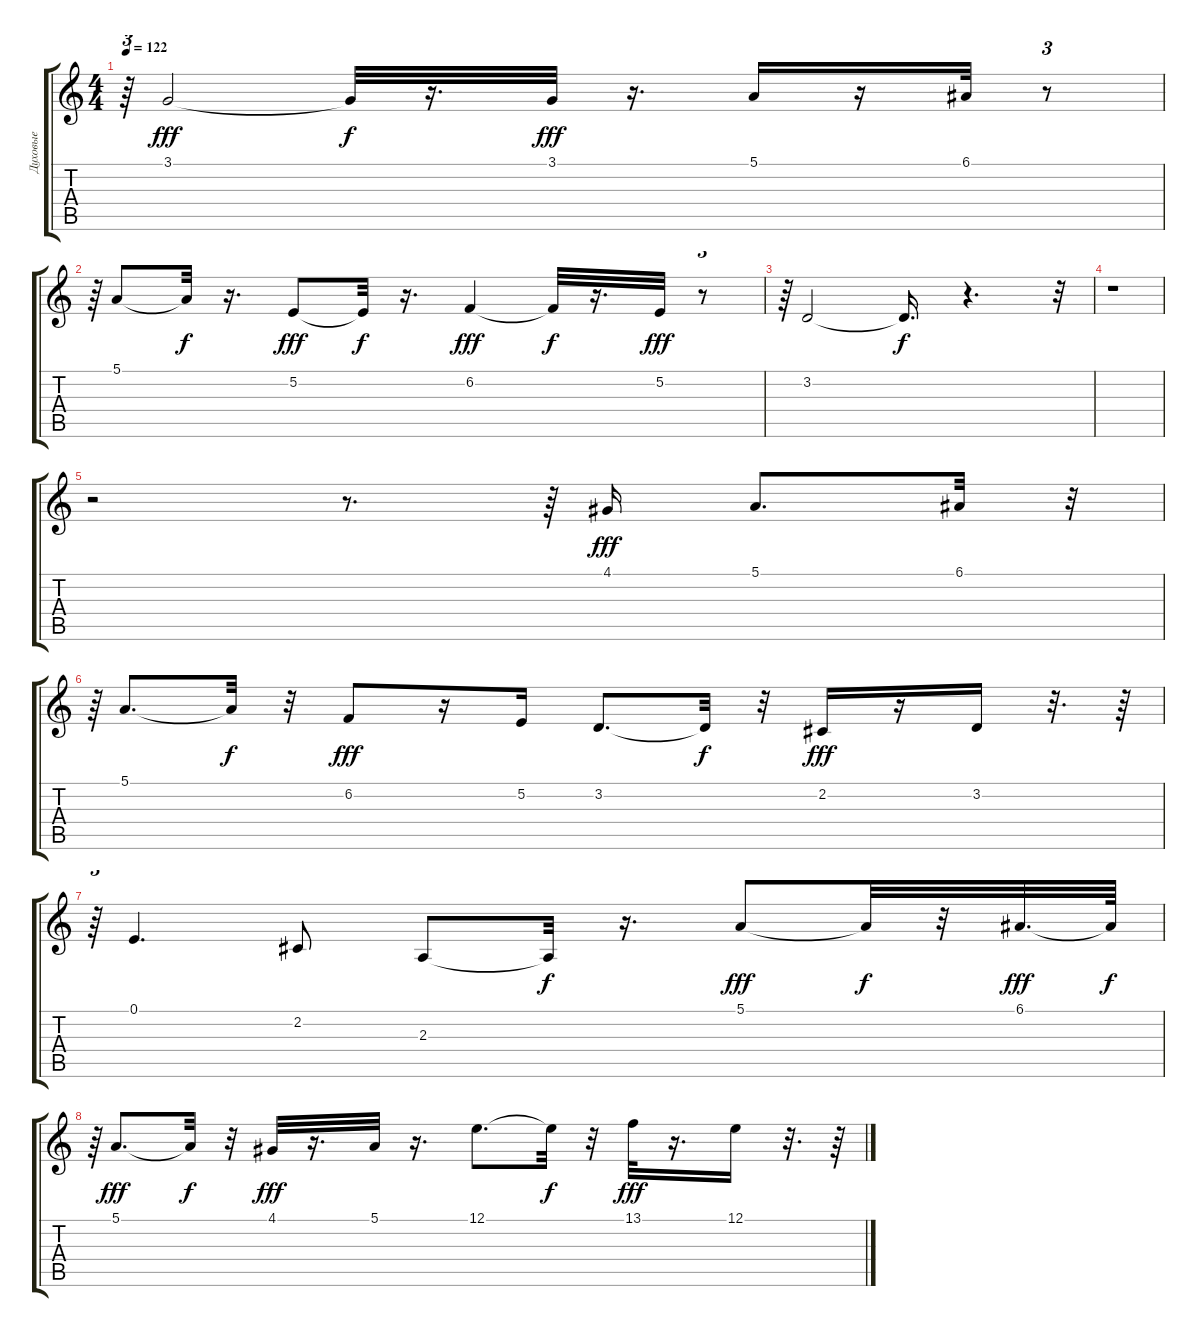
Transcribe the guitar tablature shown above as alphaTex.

\track ("Духовые" "Духовые") {instrument synthbrass2}
\staff {score tabs}
\tuning (E4 B3 G3 D3 A2 E2) {hide}
\ts (4 4)
\tempo 122
\clef g2
\ks c
r.64{tu (3 2) dy fff} 3.1.2 3.1{t}.32{dy f} r.16{d} 3.1.32{dy fff} r.16{d} 5.1.16 r.16 6.1.32 r.8{tu (3 2)} |
r.64{tu (3 2)} 5.1.8 5.1{t}.32{dy f} r.16{d} 5.2.8{dy fff} 5.2{t}.32{dy f} r.16{d} 6.2.4{dy fff} 6.2{t}.32{dy f} r.16{d} 5.2.32{dy fff} r.8{tu (3 2)} |
r.64{tu (3 2)} 3.2.2 3.2{t}.16{d dy f} r.4{d} r.32{tu (3 2)} |
r.1 |
r.2 r.8{d} r.64{tu (3 2)} 4.1.16{dy fff} 5.1.8{d} 6.1.32 r.32{tu (3 2)} |
r.64{tu (3 2)} 5.1.8{d} 5.1{t}.32{dy f} r.32 6.2.8{dy fff} r.16 5.2.16 3.2.8{d} 3.2{t}.32{dy f} r.32 2.2.16{dy fff} r.16 3.2.16 r.32{d} r.64 |
r.64{tu (3 2)} 0.1.4{d} 2.2.8 2.3.8 2.3{t}.32{dy f} r.16{d} 5.1.8{dy fff} 5.1{t}.32{dy f} r.32 6.1.32{d dy fff} 6.1{t}.64{dy f} |
r.64{tu (3 2)} 5.1.8{d dy fff} 5.1{t}.32{dy f} r.32 4.1.32{dy fff} r.16{d} 5.1.32 r.16{d} 12.1.8{d} 12.1{t}.32{dy f} r.32 13.1.32{dy fff} r.16{d} 12.1.16 r.32{d} r.64
